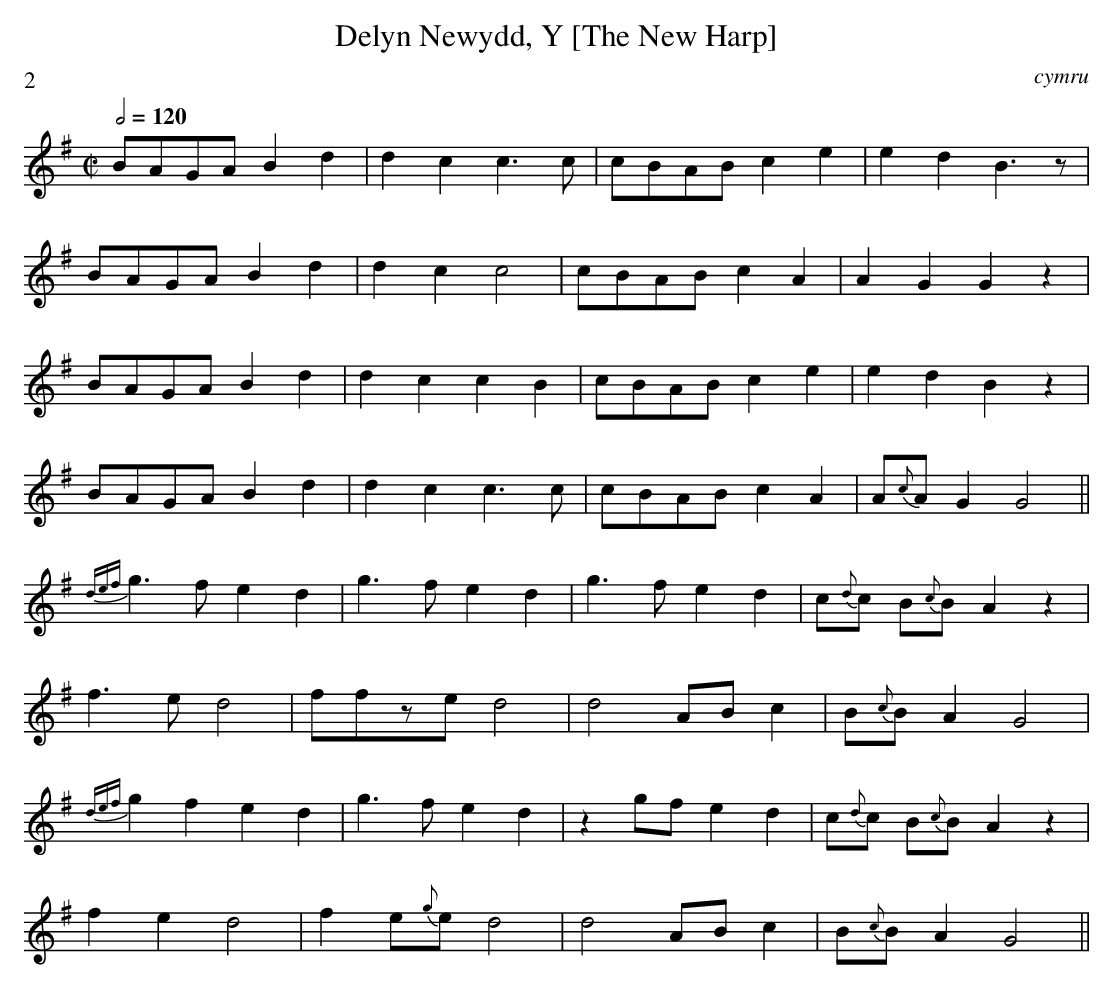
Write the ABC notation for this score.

X:1
T:Delyn Newydd, Y [The New Harp]
O:cymru
P:2
M:C|
Q:1/2=120
K:G
BAGA B2d2|d2c2 c3c|cBAB c2e2|e2d2 B3z|
BAGA B2d2|d2c2 c4|cBAB c2A2|A2G2 G2z2|
BAGA B2d2|d2c2 c2B2|cBAB c2e2|e2d2 B2z2|
BAGA B2d2|d2c2 c3c|cBAB c2A2|A{c}A G2 G4||
{def}g3f e2d2|g3f e2d2|g3f e2d2|c{d}c B{c}B A2z2|
f3e d4|ffze d4|d4 ABc2|B{c}B A2 G4|
{def}g2f2 e2d2|g3f e2d2|z2gf e2d2|c{d}c B{c}B A2z2|
f2e2 d4|f2e{g}e d4|d4 ABc2|B{c}B A2 G4||
